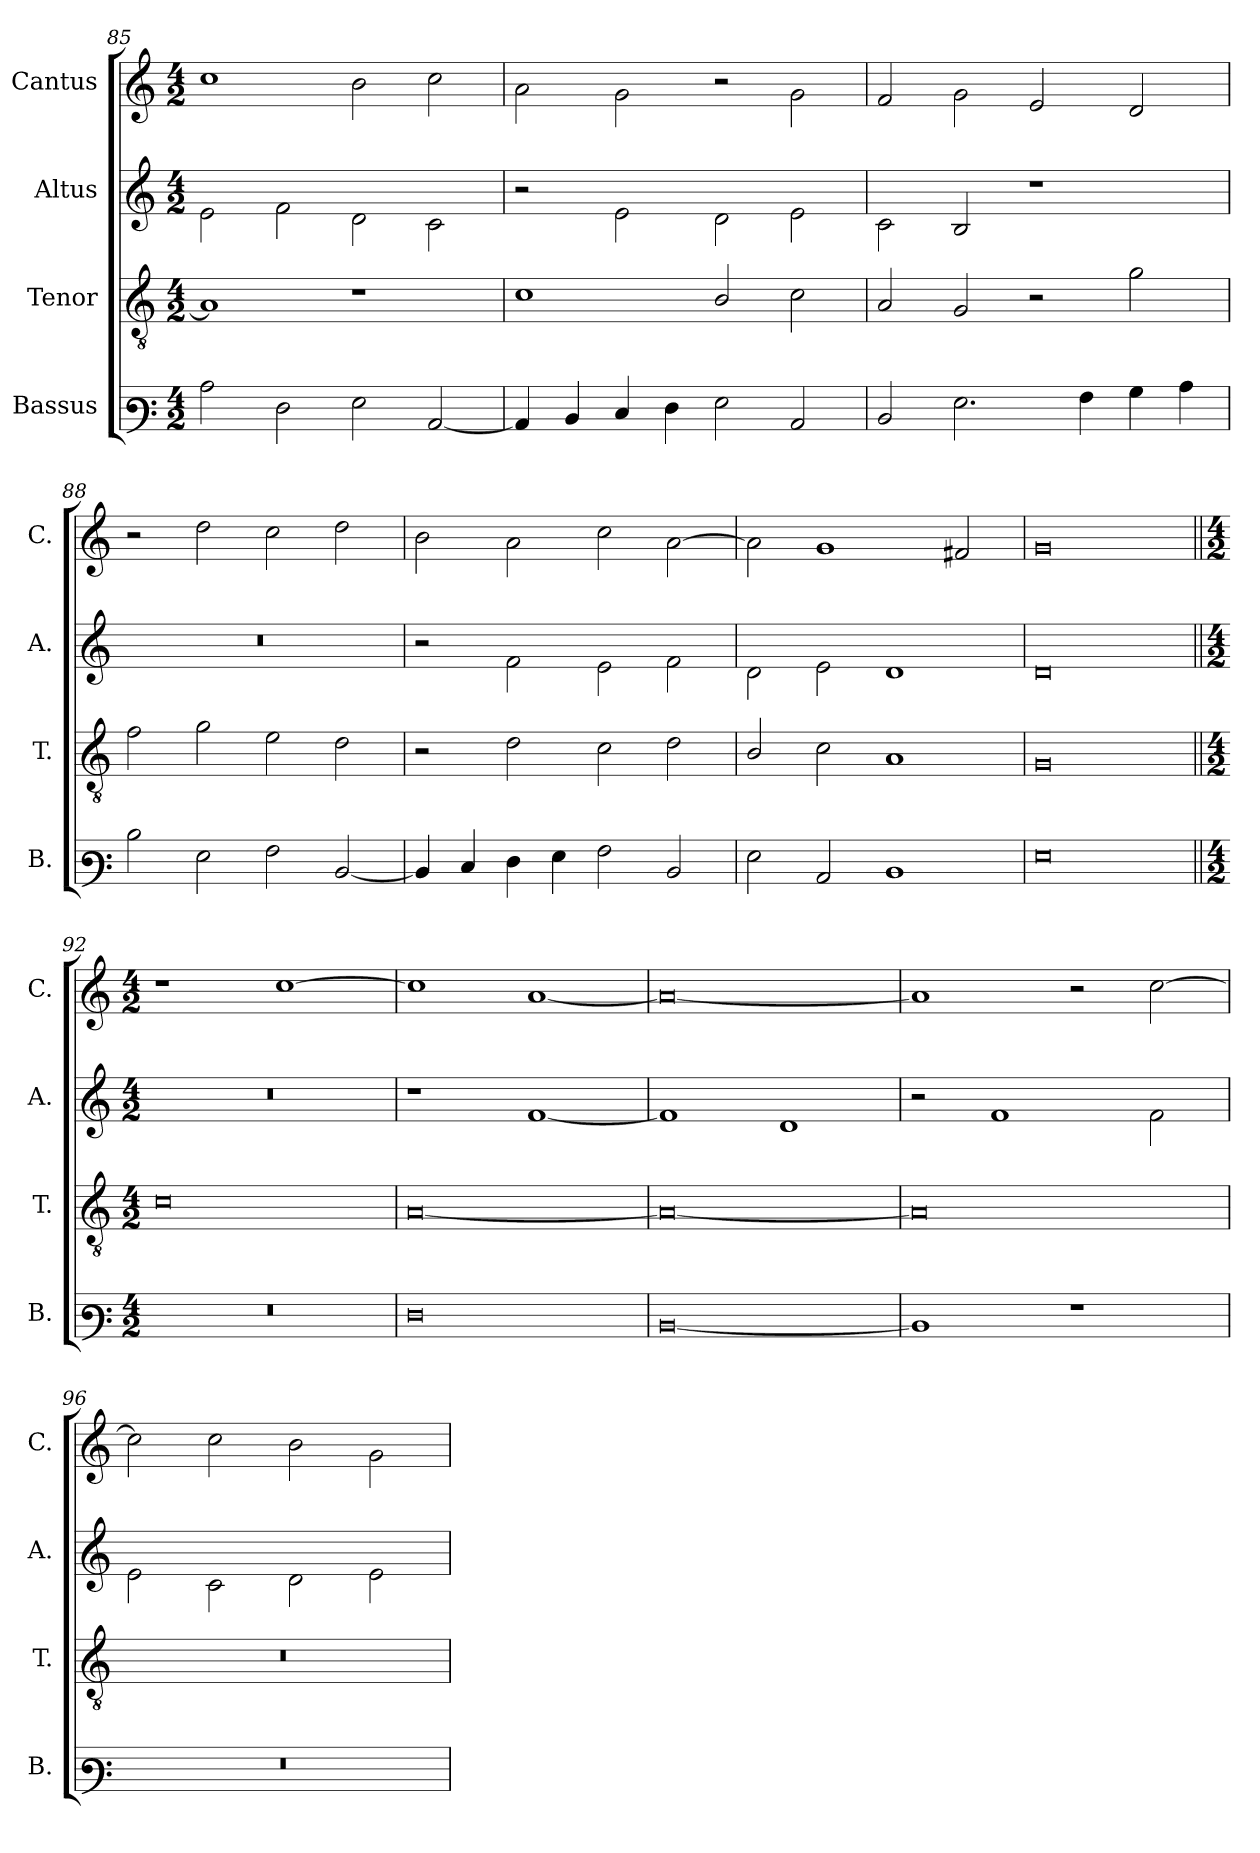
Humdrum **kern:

**kern	**kern	**kern	**kern
*part4	*part3	*part2	*part1
*staff4	*staff3	*staff2	*staff1
*I"Bassus	*I"Tenor	*I"Altus	*I"Cantus
*I'B.	*I'T.	*I'A.	*I'C.
*clefF3	*clefGv2	*clefG2	*clefG2
*k[]	*k[]	*k[]	*k[]
*M4/2	*M4/2	*M4/2	*M4/2
=85	=85	=85	=85
2c\	1A]	2e\	1cc
2F\	.	2f\	.
2G\	1r	2d\	2b\
[2C/	.	2c\	2cc\
!!LO:LB:g=z
=86	=86	=86	=86
4C/]	1c	2r	2a\
4D/	.	.	.
4E/	.	2e\	2g\
4F\	.	.	.
2G\	2B/	2d\	2r
2C/	2c\	2e\	2g\
!!LO:PB:g=z
=87	=87	=87	=87
2D/	2A/	2c\	2f/
2.G\	2G/	2B/	2g\
.	2r	1r	2e/
4A\	.	.	.
4B\	2g\	.	2d/
4c\	.	.	.
=88	=88	=88	=88
2d\	2f\	0r	2r
2G\	2g\	.	2dd\
2A\	2e\	.	2cc\
[2D/	2d\	.	2dd\
=89	=89	=89	=89
4D/]	2r	2r	2b\
4E/	.	.	.
4F\	2d\	2f\	2a\
4G\	.	.	.
2A\	2c\	2e\	2cc\
2D/	2d\	2f\	[2a\
=90	=90	=90	=90
2G\	2B/	2d\	2a\]
2C/	2c\	2e\	1g
1D	1A	1d	.
.	.	.	2f#X/
=91	=91	=91	=91
0G	0G	0d	0g
!!LO:PB:g=z
=92||	=92||	=92||	=92||
*M4/2	*M4/2	*M4/2	*M4/2
0r	0c	0r	1r
.	.	.	[1cc
=93	=93	=93	=93
0F	[0A	1r	1cc]
.	.	[1f	[1a
=94	=94	=94	=94
[0D	0A_	1f]	0a_
.	.	1d	.
=95	=95	=95	=95
1D]	0A]	2r	1a]
.	.	1f	.
1r	.	.	2r
.	.	2f\	[2cc\
=96	=96	=96	=96
0r	0r	2e\	2cc\]
.	.	2c\	2cc\
.	.	2d\	2b\
.	.	2e\	2g\
=	=	=	=
*-	*-	*-	*-
